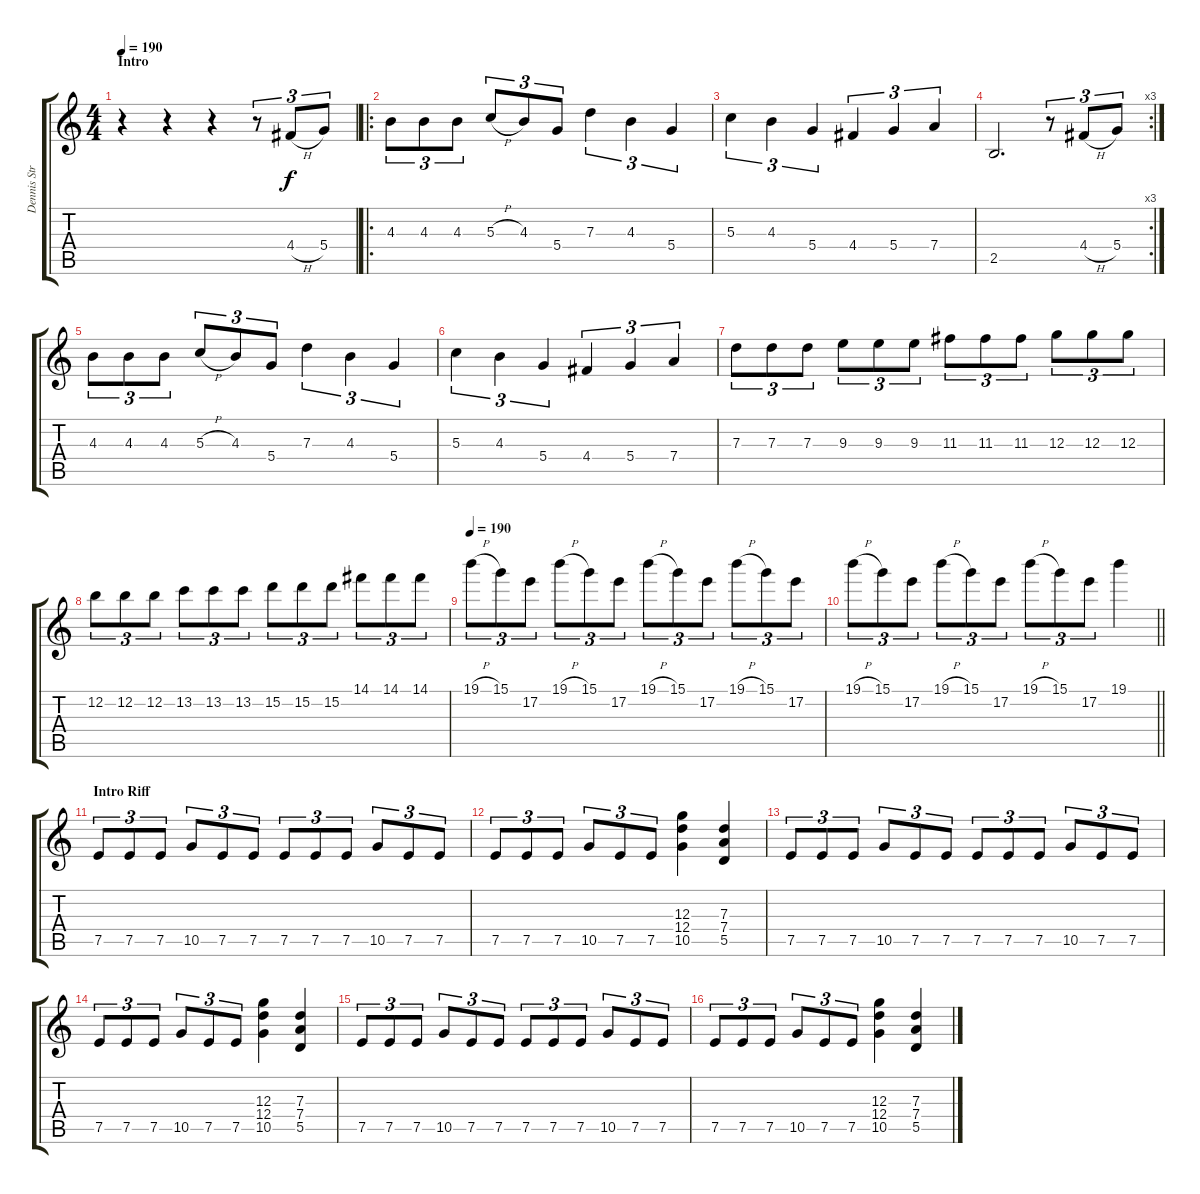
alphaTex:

\track ("Dennis Straton" "Dennis Str") {instrument distortionguitar}
\staff {score tabs}
\tuning (E4 B3 G3 D3 A2 E2) {hide}
\ts (4 4)
\section ("" "Intro")
\tempo 190
\clef g2
\ks c
r.4{dy f instrument distortionguitar} r.4 r.4 r.8{tu (3 2)} 4.4{h}.8{tu (3 2)} 5.4.8{tu (3 2)} |
\ro
4.3.8{tu (3 2)} 4.3.8{tu (3 2)} 4.3.8{tu (3 2)} 5.3{h}.8{tu (3 2)} 4.3.8{tu (3 2)} 5.4.8{tu (3 2)} 7.3.4{tu (3 2)} 4.3.4{tu (3 2)} 5.4.4{tu (3 2)} |
5.3.4{tu (3 2)} 4.3.4{tu (3 2)} 5.4.4{tu (3 2)} 4.4.4{tu (3 2)} 5.4.4{tu (3 2)} 7.4.4{tu (3 2)} |
\rc 3
2.5.2{d} r.8{tu (3 2)} 4.4{h}.8{tu (3 2)} 5.4.8{tu (3 2)} |
4.3.8{tu (3 2)} 4.3.8{tu (3 2)} 4.3.8{tu (3 2)} 5.3{h}.8{tu (3 2)} 4.3.8{tu (3 2)} 5.4.8{tu (3 2)} 7.3.4{tu (3 2)} 4.3.4{tu (3 2)} 5.4.4{tu (3 2)} |
5.3.4{tu (3 2)} 4.3.4{tu (3 2)} 5.4.4{tu (3 2)} 4.4.4{tu (3 2)} 5.4.4{tu (3 2)} 7.4.4{tu (3 2)} |
7.3.8{tu (3 2)} 7.3.8{tu (3 2)} 7.3.8{tu (3 2)} 9.3.8{tu (3 2)} 9.3.8{tu (3 2)} 9.3.8{tu (3 2)} 11.3.8{tu (3 2)} 11.3.8{tu (3 2)} 11.3.8{tu (3 2)} 12.3.8{tu (3 2)} 12.3.8{tu (3 2)} 12.3.8{tu (3 2)} |
12.2.8{tu (3 2)} 12.2.8{tu (3 2)} 12.2.8{tu (3 2)} 13.2.8{tu (3 2)} 13.2.8{tu (3 2)} 13.2.8{tu (3 2)} 15.2.8{tu (3 2)} 15.2.8{tu (3 2)} 15.2.8{tu (3 2)} 14.1.8{tu (3 2)} 14.1.8{tu (3 2)} 14.1.8{tu (3 2)} |
\tempo 190
19.1{h}.8{tu (3 2)} 15.1.8{tu (3 2)} 17.2.8{tu (3 2)} 19.1{h}.8{tu (3 2)} 15.1.8{tu (3 2)} 17.2.8{tu (3 2)} 19.1{h}.8{tu (3 2)} 15.1.8{tu (3 2)} 17.2.8{tu (3 2)} 19.1{h}.8{tu (3 2)} 15.1.8{tu (3 2)} 17.2.8{tu (3 2)} |
\barLineRight lightlight
19.1{h}.8{tu (3 2)} 15.1.8{tu (3 2)} 17.2.8{tu (3 2)} 19.1{h}.8{tu (3 2)} 15.1.8{tu (3 2)} 17.2.8{tu (3 2)} 19.1{h}.8{tu (3 2)} 15.1.8{tu (3 2)} 17.2.8{tu (3 2)} 19.1.4 |
\section ("" "Intro Riff")
7.5.8{tu (3 2)} 7.5.8{tu (3 2)} 7.5.8{tu (3 2)} 10.5.8{tu (3 2)} 7.5.8{tu (3 2)} 7.5.8{tu (3 2)} 7.5.8{tu (3 2)} 7.5.8{tu (3 2)} 7.5.8{tu (3 2)} 10.5.8{tu (3 2)} 7.5.8{tu (3 2)} 7.5.8{tu (3 2)} |
7.5.8{tu (3 2)} 7.5.8{tu (3 2)} 7.5.8{tu (3 2)} 10.5.8{tu (3 2)} 7.5.8{tu (3 2)} 7.5.8{tu (3 2)} (12.3 12.4 10.5).4 (7.3 7.4 5.5).4 |
7.5.8{tu (3 2)} 7.5.8{tu (3 2)} 7.5.8{tu (3 2)} 10.5.8{tu (3 2)} 7.5.8{tu (3 2)} 7.5.8{tu (3 2)} 7.5.8{tu (3 2)} 7.5.8{tu (3 2)} 7.5.8{tu (3 2)} 10.5.8{tu (3 2)} 7.5.8{tu (3 2)} 7.5.8{tu (3 2)} |
7.5.8{tu (3 2)} 7.5.8{tu (3 2)} 7.5.8{tu (3 2)} 10.5.8{tu (3 2)} 7.5.8{tu (3 2)} 7.5.8{tu (3 2)} (12.3 12.4 10.5).4 (7.3 7.4 5.5).4 |
7.5.8{tu (3 2)} 7.5.8{tu (3 2)} 7.5.8{tu (3 2)} 10.5.8{tu (3 2)} 7.5.8{tu (3 2)} 7.5.8{tu (3 2)} 7.5.8{tu (3 2)} 7.5.8{tu (3 2)} 7.5.8{tu (3 2)} 10.5.8{tu (3 2)} 7.5.8{tu (3 2)} 7.5.8{tu (3 2)} |
7.5.8{tu (3 2)} 7.5.8{tu (3 2)} 7.5.8{tu (3 2)} 10.5.8{tu (3 2)} 7.5.8{tu (3 2)} 7.5.8{tu (3 2)} (12.3 12.4 10.5).4 (7.3 7.4 5.5).4
